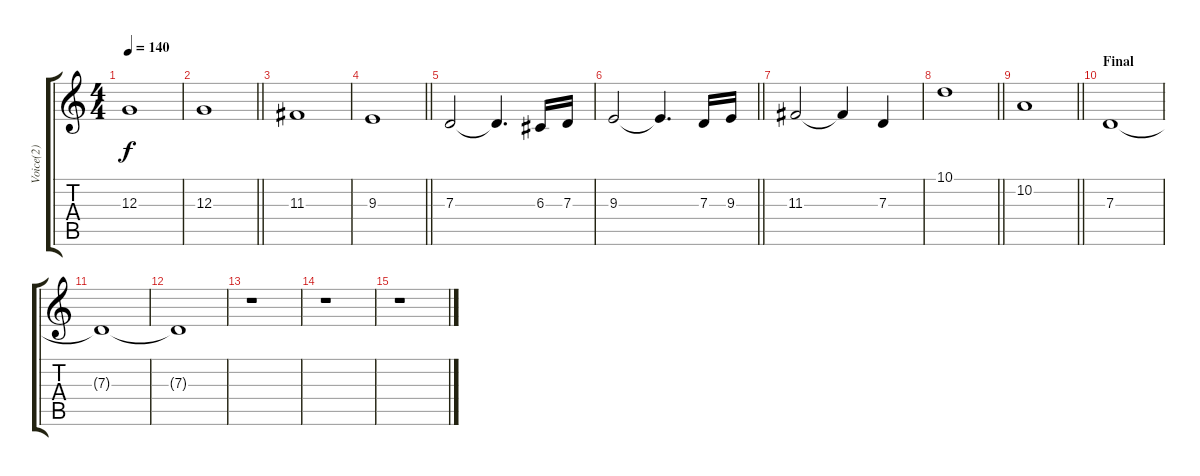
\track ("Voice(2)" "Voice(2)") {instrument voiceoohs}
\staff {score tabs}
\tuning (E4 B3 G3 D3 A2 E2) {hide}
\ts (4 4)
\tempo 140
\clef g2
\ks c
12.3.1{dy f} |
\barLineRight lightlight
12.3.1 |
11.3.1 |
\barLineRight lightlight
9.3.1 |
7.3.2 7.3{t}.4{d} 6.3.16 7.3.16 |
\barLineRight lightlight
9.3.2 9.3{t}.4{d} 7.3.16 9.3.16 |
11.3.2 11.3{t}.4 7.3.4 |
\barLineRight lightlight
10.1.1 |
\barLineRight lightlight
10.2.1 |
\section ("" "Final")
7.3.1 |
7.3{t}.1 |
7.3{t}.1 |
r.1 |
r.1 |
r.1
